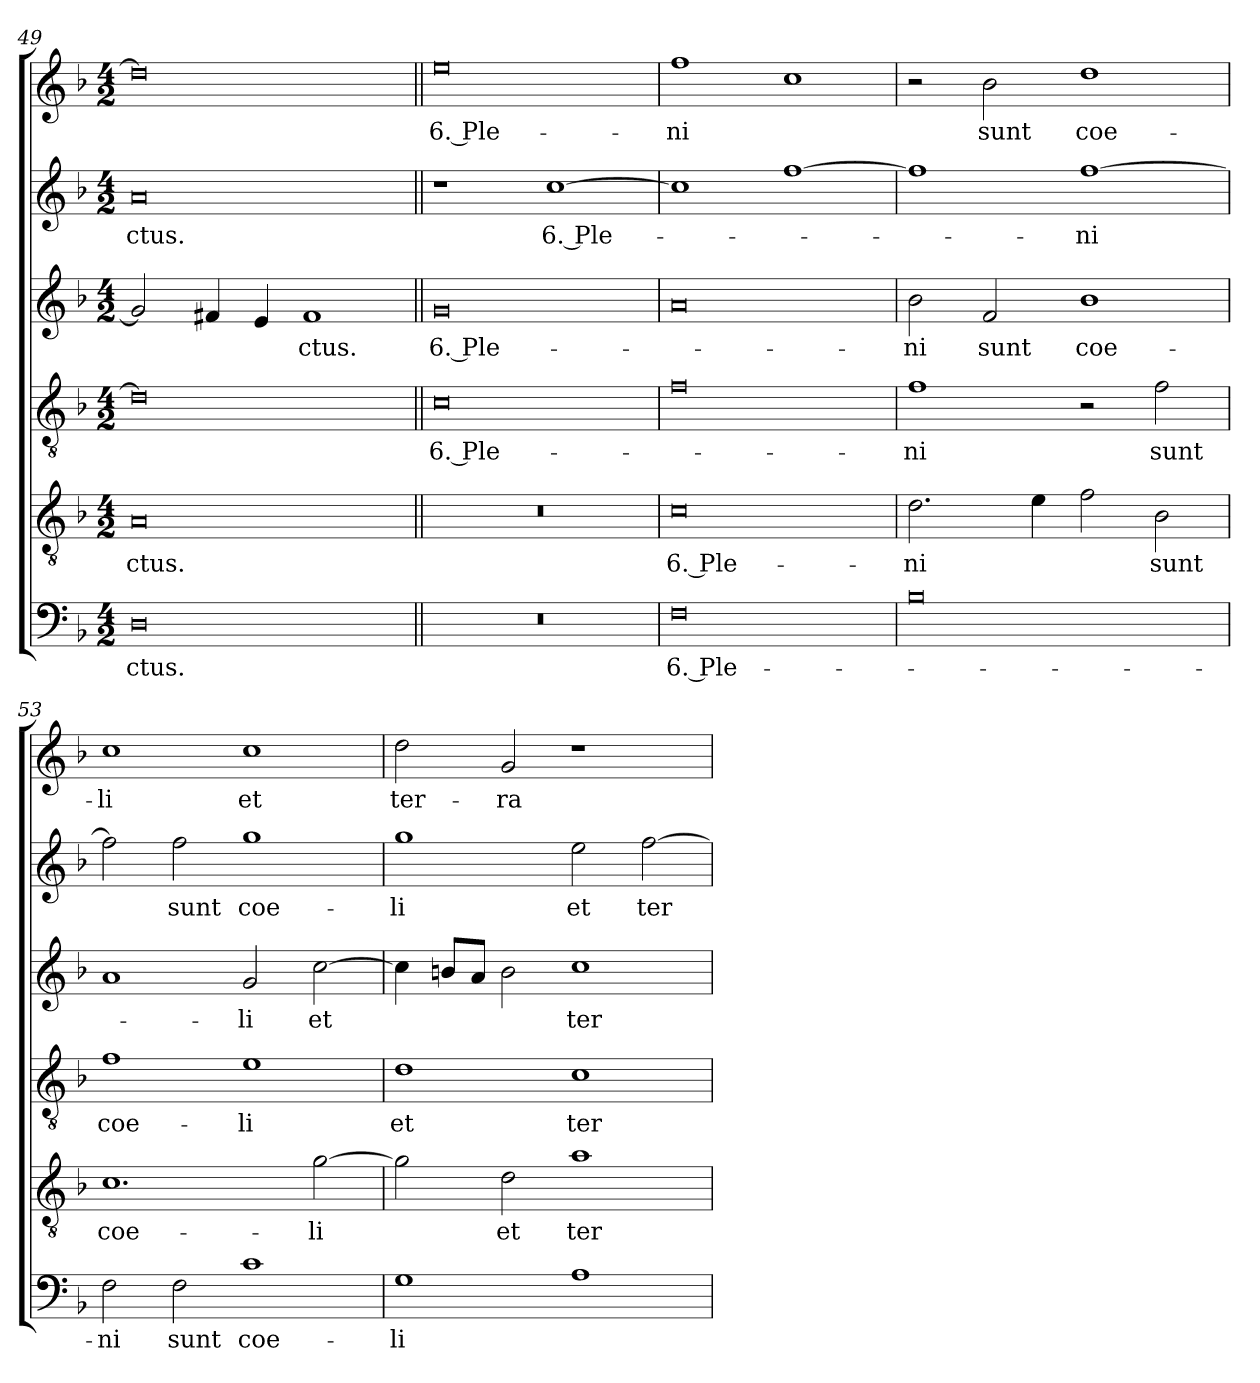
**kern	**text	**kern	**text	**kern	**text	**kern	**text	**kern	**text	**kern	**text
*part6	*part6	*part5	*part5	*part4	*part4	*part3	*part3	*part2	*part2	*part1	*part1
*staff6	*staff6	*staff5	*staff5	*staff4	*staff4	*staff3	*staff3	*staff2	*staff2	*staff1	*staff1
*clefF4	*	*clefGv2	*	*clefGv2	*	*clefG2	*	*clefG2	*	*clefG2	*
*k[b-]	*	*k[b-]	*	*k[b-]	*	*k[b-]	*	*k[b-]	*	*k[b-]	*
*F:	*	*F:	*	*F:	*	*F:	*	*F:	*	*F:	*
*M4/2	*	*M4/2	*	*M4/2	*	*M4/2	*	*M4/2	*	*M4/2	*
=49	=49	=49	=49	=49	=49	=49	=49	=49	=49	=49	=49
!	!LO:LY:b	!	!LO:LY:b	!	!	!	!	!	!LO:LY:b	!	!
0D	-ctus.	0A	-ctus.	0d]	.	2g/]	.	0a	-ctus.	0dd]	.
.	.	.	.	.	.	4f#X/	.	.	.	.	.
.	.	.	.	.	.	4e/	.	.	.	.	.
!	!	!	!	!	!	!	!LO:LY:b	!	!	!	!
.	.	.	.	.	.	1f#	-ctus.	.	.	.	.
!!LO:LB:g=z
=50||	=50||	=50||	=50||	=50||	=50||	=50||	=50||	=50||	=50||	=50||	=50||
!	!	!	!	!	!LO:LY:b	!	!LO:LY:b	!	!	!	!LO:LY:b
0r	.	0r	.	0c	6. Ple-	0g	6. Ple-	1r	.	0ee	6. Ple-
!	!	!	!	!	!	!	!	!	!LO:LY:b	!	!
.	.	.	.	.	.	.	.	[1cc	6. Ple-	.	.
=51	=51	=51	=51	=51	=51	=51	=51	=51	=51	=51	=51
!	!LO:LY:b	!	!LO:LY:b	!	!	!	!	!	!	!	!LO:LY:b
0F	6. Ple-	0c	6. Ple-	0f	.	0a	.	1cc]	.	1ff	-ni
.	.	.	.	.	.	.	.	[1ff	.	1cc	.
=52	=52	=52	=52	=52	=52	=52	=52	=52	=52	=52	=52
!	!	!	!LO:LY:b	!	!LO:LY:b	!	!LO:LY:b	!	!	!	!
0B-	.	2.d\	-ni	1f	-ni	2b-\	-ni	1ff]	.	2r	.
!	!	!	!	!	!	!	!LO:LY:b	!	!	!	!LO:LY:b
.	.	.	.	.	.	2f/	sunt	.	.	2b-\	sunt
.	.	4e\	.	.	.	.	.	.	.	.	.
!	!	!	!	!	!	!	!LO:LY:b	!	!LO:LY:b	!	!LO:LY:b
.	.	2f\	.	2r	.	1b-	coe-	[1ff	-ni	1dd	coe-
!	!	!	!LO:LY:b	!	!LO:LY:b	!	!	!	!	!	!
.	.	2B-\	sunt	2f\	sunt	.	.	.	.	.	.
=53	=53	=53	=53	=53	=53	=53	=53	=53	=53	=53	=53
!	!LO:LY:b	!	!LO:LY:b	!	!LO:LY:b	!	!	!	!	!	!LO:LY:b
2F\	-ni	1.c	coe-	1f	coe-	1a	.	2ff\]	.	1cc	-li
!	!LO:LY:b	!	!	!	!	!	!	!	!LO:LY:b	!	!
2F\	sunt	.	.	.	.	.	.	2ff\	sunt	.	.
!	!LO:LY:b	!	!	!	!LO:LY:b	!	!LO:LY:b	!	!LO:LY:b	!	!LO:LY:b
1c	coe-	.	.	1e	-li	2g/	-li	1gg	coe-	1cc	et
!	!	!	!LO:LY:b	!	!	!	!LO:LY:b	!	!	!	!
.	.	[2g\	-li	.	.	[2cc\	et	.	.	.	.
=54	=54	=54	=54	=54	=54	=54	=54	=54	=54	=54	=54
!	!LO:LY:b	!	!	!	!LO:LY:b	!	!	!	!LO:LY:b	!	!LO:LY:b
1G	-li	2g\]	.	1d	et	4cc\]	.	1gg	-li	2dd\	ter-
.	.	.	.	.	.	8bn/L	.	.	.	.	.
.	.	.	.	.	.	8a/J	.	.	.	.	.
!	!	!	!LO:LY:b	!	!	!	!	!	!	!	!LO:LY:b
.	.	2d\	et	.	.	2b\	.	.	.	2g/	-ra
!	!	!	!LO:LY:b	!	!LO:LY:b	!	!LO:LY:b	!	!LO:LY:b	!	!
1A	.	1a	ter-	1c	ter-	1cc	ter-	2ee\	et	1r	.
!	!	!	!	!	!	!	!	!	!LO:LY:b	!	!
.	.	.	.	.	.	.	.	[2ff\	ter-	.	.
=	=	=	=	=	=	=	=	=	=	=	=
*-	*-	*-	*-	*-	*-	*-	*-	*-	*-	*-	*-
